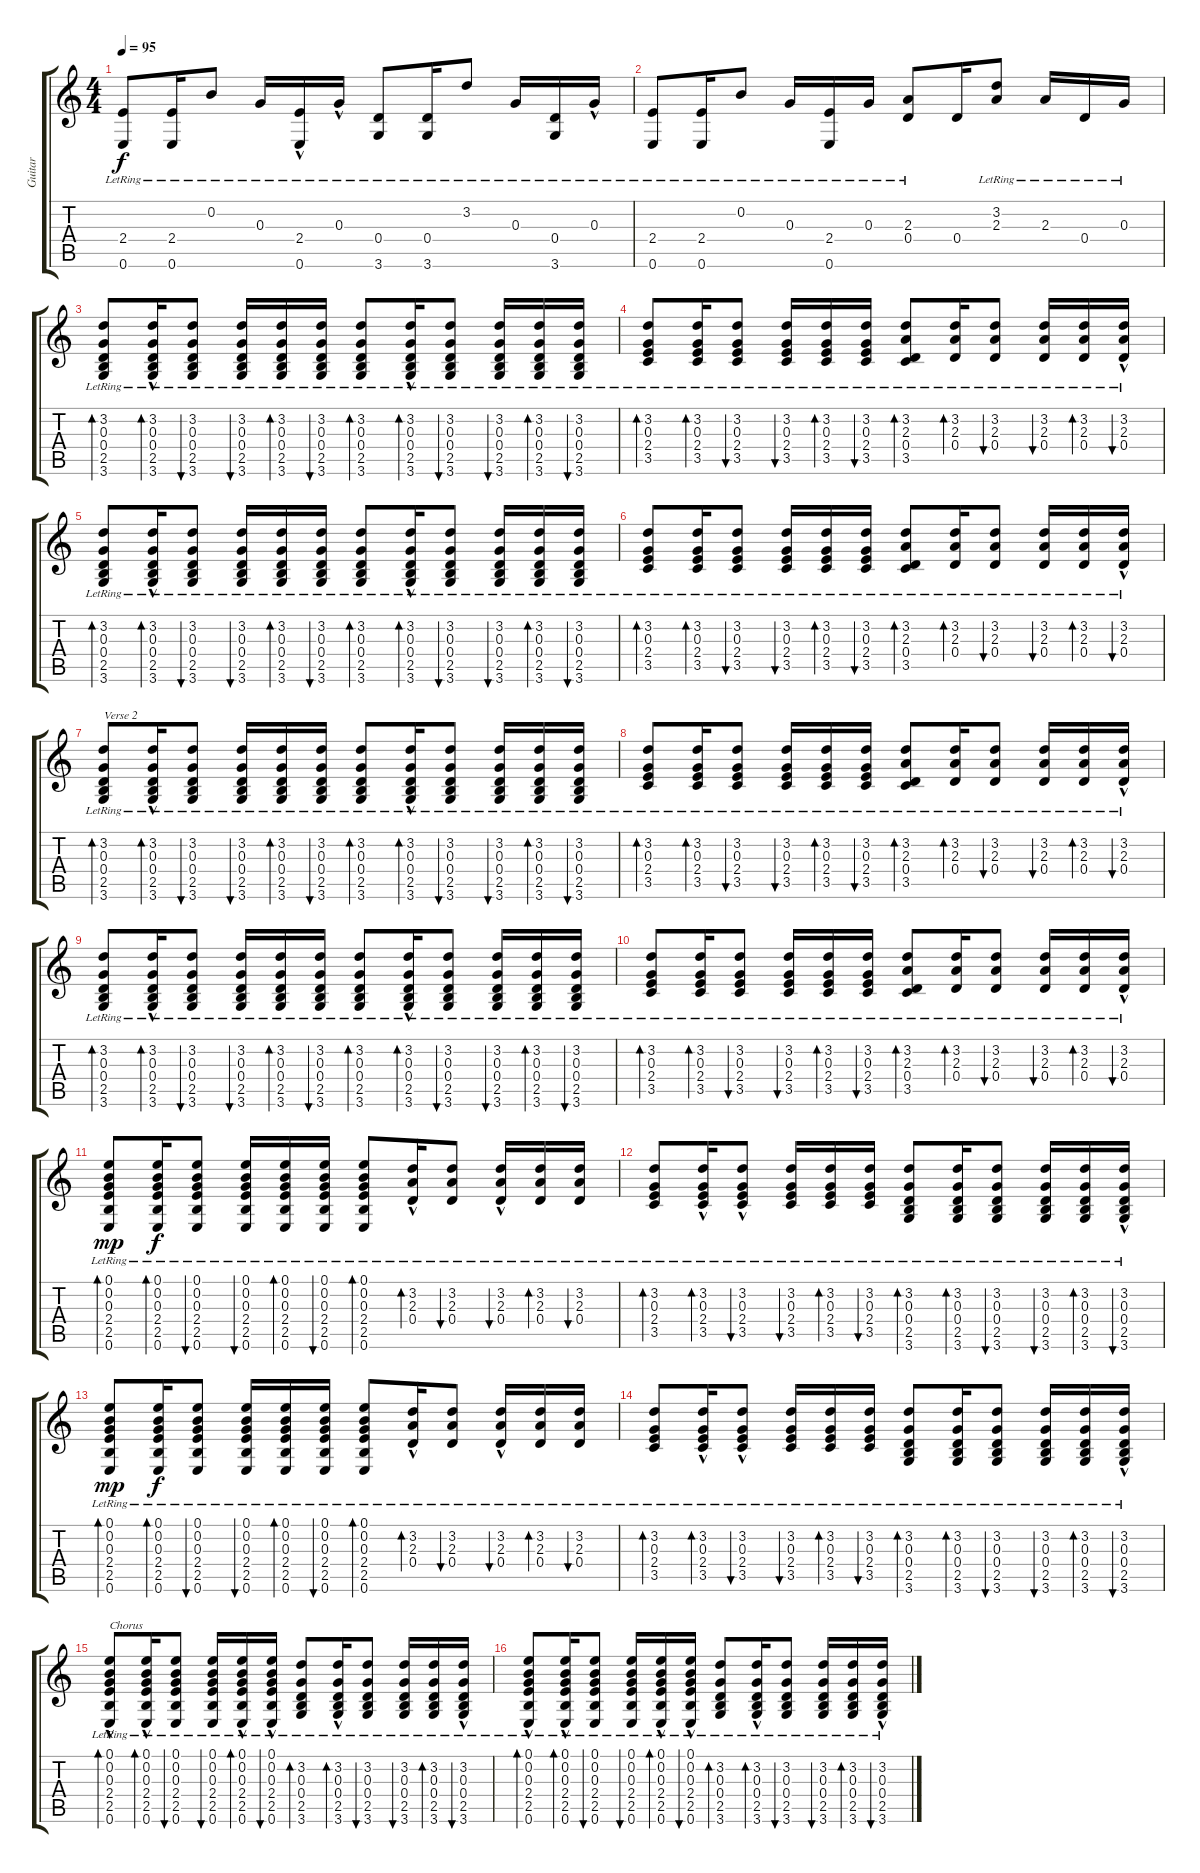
\track ("Guitar" "Guitar") {instrument acousticguitarsteel}
\staff {score tabs}
\tuning (E4 B3 G3 D3 A2 E2) {hide}
\ts (4 4)
\tempo 95
\clef g2
\ks c
(2.4 0.6{lr}).8{dy f} (2.4 0.6{lr}).16 0.2{lr}.8 0.3{lr}.16 (2.4{hac lr} 0.6).16 0.3{hac lr}.16 (0.4 3.6{lr}).8 (0.4 3.6{lr}).16 3.2{lr}.8 0.3{lr}.16 (0.4{lr} 3.6).16 0.3{hac lr}.16 |
(2.4 0.6{lr}).8 (2.4 0.6{lr}).16 0.2{lr}.8 0.3{lr}.16 (2.4{lr} 0.6).16 0.3{lr}.16 (2.3{lr} 0.4{lr}).8 0.4.16 (3.2{lr} 2.3).8 2.3{lr}.16 0.4{lr}.16 0.3{lr}.16 |
(3.2{lr} 0.3{lr} 0.4{lr} 2.5{lr} 3.6{lr}).8{bd 60} (3.2{hac lr} 0.3{lr} 0.4{lr} 2.5{lr} 3.6{lr}).16{bd 60} (3.2{lr} 0.3{lr} 0.4{lr} 2.5{lr} 3.6{lr}).8{bu 60} (3.2{lr} 0.3{lr} 0.4{lr} 2.5{lr} 3.6{lr}).16{bu 60} (3.2{lr} 0.3{lr} 0.4{lr} 2.5{lr} 3.6{lr}).16{bd 60} (3.2{lr} 0.3{lr} 0.4{lr} 2.5{lr} 3.6{lr}).16{bu 60} (3.2{lr} 0.3{lr} 0.4{lr} 2.5{lr} 3.6{lr}).8{bd 60} (3.2{hac lr} 0.3{lr} 0.4{lr} 2.5{lr} 3.6{lr}).16{bd 60} (3.2{lr} 0.3{lr} 0.4{lr} 2.5{lr} 3.6{lr}).8{bu 60} (3.2{lr} 0.3{lr} 0.4{lr} 2.5{lr} 3.6{lr}).16{bu 60} (3.2{lr} 0.3{lr} 0.4{lr} 2.5{lr} 3.6{lr}).16{bd 60} (3.2{lr} 0.3{lr} 0.4{lr} 2.5{lr} 3.6{lr}).16{bu 60} |
(3.2{lr} 0.3{lr} 2.4{lr} 3.5{lr}).8{bd 60} (3.2{lr} 0.3{lr} 2.4{lr} 3.5{lr}).16{bd 60} (3.2{lr} 0.3{lr} 2.4{lr} 3.5{lr}).8{bu 60} (3.2{lr} 0.3{lr} 2.4{lr} 3.5{lr}).16{bu 60} (3.2{lr} 0.3{lr} 2.4{lr} 3.5{lr}).16{bd 60} (3.2{lr} 0.3{lr} 2.4{lr} 3.5{lr}).16{bu 60} (3.2{lr} 2.3{lr} 0.4{lr} 3.5{lr}).8{bd 60} (3.2{lr} 2.3{lr} 0.4{lr}).16{bd 60} (3.2{lr} 2.3{lr} 0.4{lr}).8{bu 60} (3.2{lr} 2.3{lr} 0.4{lr}).16{bu 60} (3.2{lr} 2.3{lr} 0.4{lr}).16{bd 60} (3.2{hac lr} 2.3{lr} 0.4{lr}).16{bu 60} |
(3.2{lr} 0.3{lr} 0.4{lr} 2.5{lr} 3.6{lr}).8{bd 60} (3.2{hac lr} 0.3{lr} 0.4{lr} 2.5{lr} 3.6{lr}).16{bd 60} (3.2{lr} 0.3{lr} 0.4{lr} 2.5{lr} 3.6{lr}).8{bu 60} (3.2{lr} 0.3{lr} 0.4{lr} 2.5{lr} 3.6{lr}).16{bu 60} (3.2{lr} 0.3{lr} 0.4{lr} 2.5{lr} 3.6{lr}).16{bd 60} (3.2{lr} 0.3{lr} 0.4{lr} 2.5{lr} 3.6{lr}).16{bu 60} (3.2{lr} 0.3{lr} 0.4{lr} 2.5{lr} 3.6{lr}).8{bd 60} (3.2{hac lr} 0.3{lr} 0.4{lr} 2.5{lr} 3.6{lr}).16{bd 60} (3.2{lr} 0.3{lr} 0.4{lr} 2.5{lr} 3.6{lr}).8{bu 60} (3.2{lr} 0.3{lr} 0.4{lr} 2.5{lr} 3.6{lr}).16{bu 60} (3.2{lr} 0.3{lr} 0.4{lr} 2.5{lr} 3.6{lr}).16{bd 60} (3.2{lr} 0.3{lr} 0.4{lr} 2.5{lr} 3.6{lr}).16{bu 60} |
(3.2{lr} 0.3{lr} 2.4{lr} 3.5{lr}).8{bd 60} (3.2{lr} 0.3{lr} 2.4{lr} 3.5{lr}).16{bd 60} (3.2{lr} 0.3{lr} 2.4{lr} 3.5{lr}).8{bu 60} (3.2{lr} 0.3{lr} 2.4{lr} 3.5{lr}).16{bu 60} (3.2{lr} 0.3{lr} 2.4{lr} 3.5{lr}).16{bd 60} (3.2{lr} 0.3{lr} 2.4{lr} 3.5{lr}).16{bu 60} (3.2{lr} 2.3{lr} 0.4{lr} 3.5{lr}).8{bd 60} (3.2{lr} 2.3{lr} 0.4{lr}).16{bd 60} (3.2{lr} 2.3{lr} 0.4{lr}).8{bu 60} (3.2{lr} 2.3{lr} 0.4{lr}).16{bu 60} (3.2{lr} 2.3{lr} 0.4{lr}).16{bd 60} (3.2{hac lr} 2.3{lr} 0.4{lr}).16{bu 60} |
(3.2{lr} 0.3{lr} 0.4{lr} 2.5{lr} 3.6{lr}).8{bd 60 txt "Verse 2"} (3.2{hac lr} 0.3{lr} 0.4{lr} 2.5{lr} 3.6{lr}).16{bd 60} (3.2{lr} 0.3{lr} 0.4{lr} 2.5{lr} 3.6{lr}).8{bu 60} (3.2{lr} 0.3{lr} 0.4{lr} 2.5{lr} 3.6{lr}).16{bu 60} (3.2{lr} 0.3{lr} 0.4{lr} 2.5{lr} 3.6{lr}).16{bd 60} (3.2{lr} 0.3{lr} 0.4{lr} 2.5{lr} 3.6{lr}).16{bu 60} (3.2{lr} 0.3{lr} 0.4{lr} 2.5{lr} 3.6{lr}).8{bd 60} (3.2{hac lr} 0.3{lr} 0.4{lr} 2.5{lr} 3.6{lr}).16{bd 60} (3.2{lr} 0.3{lr} 0.4{lr} 2.5{lr} 3.6{lr}).8{bu 60} (3.2{lr} 0.3{lr} 0.4{lr} 2.5{lr} 3.6{lr}).16{bu 60} (3.2{lr} 0.3{lr} 0.4{lr} 2.5{lr} 3.6{lr}).16{bd 60} (3.2{lr} 0.3{lr} 0.4{lr} 2.5{lr} 3.6{lr}).16{bu 60} |
(3.2{lr} 0.3{lr} 2.4{lr} 3.5{lr}).8{bd 60} (3.2{lr} 0.3{lr} 2.4{lr} 3.5{lr}).16{bd 60} (3.2{lr} 0.3{lr} 2.4{lr} 3.5{lr}).8{bu 60} (3.2{lr} 0.3{lr} 2.4{lr} 3.5{lr}).16{bu 60} (3.2{lr} 0.3{lr} 2.4{lr} 3.5{lr}).16{bd 60} (3.2{lr} 0.3{lr} 2.4{lr} 3.5{lr}).16{bu 60} (3.2{lr} 2.3{lr} 0.4{lr} 3.5{lr}).8{bd 60} (3.2{lr} 2.3{lr} 0.4{lr}).16{bd 60} (3.2{lr} 2.3{lr} 0.4{lr}).8{bu 60} (3.2{lr} 2.3{lr} 0.4{lr}).16{bu 60} (3.2{lr} 2.3{lr} 0.4{lr}).16{bd 60} (3.2{hac lr} 2.3{lr} 0.4{lr}).16{bu 60} |
(3.2{lr} 0.3{lr} 0.4{lr} 2.5{lr} 3.6{lr}).8{bd 60} (3.2{hac lr} 0.3{lr} 0.4{lr} 2.5{lr} 3.6{lr}).16{bd 60} (3.2{lr} 0.3{lr} 0.4{lr} 2.5{lr} 3.6{lr}).8{bu 60} (3.2{lr} 0.3{lr} 0.4{lr} 2.5{lr} 3.6{lr}).16{bu 60} (3.2{lr} 0.3{lr} 0.4{lr} 2.5{lr} 3.6{lr}).16{bd 60} (3.2{lr} 0.3{lr} 0.4{lr} 2.5{lr} 3.6{lr}).16{bu 60} (3.2{lr} 0.3{lr} 0.4{lr} 2.5{lr} 3.6{lr}).8{bd 60} (3.2{hac lr} 0.3{lr} 0.4{lr} 2.5{lr} 3.6{lr}).16{bd 60} (3.2{lr} 0.3{lr} 0.4{lr} 2.5{lr} 3.6{lr}).8{bu 60} (3.2{lr} 0.3{lr} 0.4{lr} 2.5{lr} 3.6{lr}).16{bu 60} (3.2{lr} 0.3{lr} 0.4{lr} 2.5{lr} 3.6{lr}).16{bd 60} (3.2{lr} 0.3{lr} 0.4{lr} 2.5{lr} 3.6{lr}).16{bu 60} |
(3.2{lr} 0.3{lr} 2.4{lr} 3.5{lr}).8{bd 60} (3.2{lr} 0.3{lr} 2.4{lr} 3.5{lr}).16{bd 60} (3.2{lr} 0.3{lr} 2.4{lr} 3.5{lr}).8{bu 60} (3.2{lr} 0.3{lr} 2.4{lr} 3.5{lr}).16{bu 60} (3.2{lr} 0.3{lr} 2.4{lr} 3.5{lr}).16{bd 60} (3.2{lr} 0.3{lr} 2.4{lr} 3.5{lr}).16{bu 60} (3.2{lr} 2.3{lr} 0.4{lr} 3.5{lr}).8{bd 60} (3.2{lr} 2.3{lr} 0.4{lr}).16{bd 60} (3.2{lr} 2.3{lr} 0.4{lr}).8{bu 60} (3.2{lr} 2.3{lr} 0.4{lr}).16{bu 60} (3.2{lr} 2.3{lr} 0.4{lr}).16{bd 60} (3.2{hac lr} 2.3{lr} 0.4{lr}).16{bu 60} |
(0.1{lr} 0.2{lr} 0.3{lr} 2.4{lr} 2.5{lr} 0.6{lr}).8{bd 60 dy mp} (0.1{lr} 0.2{lr} 0.3{lr} 2.4{lr} 2.5{lr} 0.6{lr}).16{bd 60 dy f} (0.1{lr} 0.2{lr} 0.3{lr} 2.4{lr} 2.5{lr} 0.6{lr}).8{bu 60} (0.1{lr} 0.2{lr} 0.3{lr} 2.4{lr} 2.5{lr} 0.6{lr}).16{bu 60} (0.1{lr} 0.2{lr} 0.3{lr} 2.4{lr} 2.5{lr} 0.6{lr}).16{bd 60} (0.1{lr} 0.2{lr} 0.3{lr} 2.4{lr} 2.5{lr} 0.6{lr}).16{bu 60} (0.1{lr} 0.2{lr} 0.3{lr} 2.4{lr} 2.5{lr} 0.6{lr}).8{bd 60} (3.2{hac lr} 2.3{lr} 0.4{lr}).16{bd 60} (3.2{lr} 2.3{lr} 0.4{lr}).8{bu 60} (3.2{hac lr} 2.3{lr} 0.4{lr}).16{bu 60} (3.2{lr} 2.3{lr} 0.4{lr}).16{bd 60} (3.2{lr} 2.3{lr} 0.4{lr}).16{bu 60} |
(3.2{lr} 0.3{lr} 2.4{lr} 3.5{lr}).8{bd 60} (3.2{lr} 0.3{hac lr} 2.4{lr} 3.5{lr}).16{bd 60} (3.2{lr} 0.3{lr} 2.4{lr} 3.5{hac lr}).8{bu 60} (3.2{lr} 0.3{lr} 2.4{lr} 3.5{lr}).16{bu 60} (3.2{lr} 0.3{lr} 2.4{lr} 3.5{lr}).16{bd 60} (3.2{lr} 0.3{lr} 2.4{lr} 3.5{lr}).16{bu 60} (3.2{lr} 0.3{lr} 0.4{lr} 2.5{lr} 3.6{lr}).8{bd 60} (3.2{lr} 0.3{lr} 0.4{lr} 2.5{lr} 3.6{lr}).16{bd 60} (3.2{lr} 0.3{lr} 0.4{lr} 2.5{lr} 3.6{lr}).8{bu 60} (3.2{lr} 0.3{lr} 0.4{lr} 2.5{lr} 3.6{lr}).16{bu 60} (3.2{lr} 0.3{lr} 0.4{lr} 2.5{lr} 3.6{lr}).16{bd 60} (3.2{lr} 0.3{hac lr} 0.4{lr} 2.5{lr} 3.6{lr}).16{bu 60} |
(0.1{lr} 0.2{lr} 0.3{lr} 2.4{lr} 2.5{lr} 0.6{lr}).8{bd 60 dy mp} (0.1{lr} 0.2{lr} 0.3{lr} 2.4{lr} 2.5{lr} 0.6{lr}).16{bd 60 dy f} (0.1{lr} 0.2{lr} 0.3{lr} 2.4{lr} 2.5{lr} 0.6{lr}).8{bu 60} (0.1{lr} 0.2{lr} 0.3{lr} 2.4{lr} 2.5{lr} 0.6{lr}).16{bu 60} (0.1{lr} 0.2{lr} 0.3{lr} 2.4{lr} 2.5{lr} 0.6{lr}).16{bd 60} (0.1{lr} 0.2{lr} 0.3{lr} 2.4{lr} 2.5{lr} 0.6{lr}).16{bu 60} (0.1{lr} 0.2{lr} 0.3{lr} 2.4{lr} 2.5{lr} 0.6{lr}).8{bd 60} (3.2{hac lr} 2.3{lr} 0.4{lr}).16{bd 60} (3.2{lr} 2.3{lr} 0.4{lr}).8{bu 60} (3.2{hac lr} 2.3{lr} 0.4{lr}).16{bu 60} (3.2{lr} 2.3{lr} 0.4{lr}).16{bd 60} (3.2{lr} 2.3{lr} 0.4{lr}).16{bu 60} |
(3.2{lr} 0.3{lr} 2.4{lr} 3.5{lr}).8{bd 60} (3.2{lr} 0.3{hac lr} 2.4{lr} 3.5{lr}).16{bd 60} (3.2{lr} 0.3{lr} 2.4{lr} 3.5{hac lr}).8{bu 60} (3.2{lr} 0.3{lr} 2.4{lr} 3.5{lr}).16{bu 60} (3.2{lr} 0.3{lr} 2.4{lr} 3.5{lr}).16{bd 60} (3.2{lr} 0.3{lr} 2.4{lr} 3.5{lr}).16{bu 60} (3.2{lr} 0.3{lr} 0.4{lr} 2.5{lr} 3.6{lr}).8{bd 60} (3.2{lr} 0.3{lr} 0.4{lr} 2.5{lr} 3.6{lr}).16{bd 60} (3.2{lr} 0.3{lr} 0.4{lr} 2.5{lr} 3.6{lr}).8{bu 60} (3.2{lr} 0.3{lr} 0.4{lr} 2.5{lr} 3.6{lr}).16{bu 60} (3.2{lr} 0.3{lr} 0.4{lr} 2.5{lr} 3.6{lr}).16{bd 60} (3.2{lr} 0.3{hac lr} 0.4{lr} 2.5{lr} 3.6{lr}).16{bu 60} |
(0.1{lr} 0.2{lr} 0.3{lr} 2.4{lr} 2.5{hac lr} 0.6{lr}).8{bd 60 txt "Chorus"} (0.1{lr} 0.2{lr} 0.3{hac lr} 2.4{hac lr} 2.5{lr} 0.6{lr}).16{bd 60} (0.1{lr} 0.2{lr} 0.3{lr} 2.4{lr} 2.5{lr} 0.6{lr}).8{bu 60} (0.1{lr} 0.2{lr} 0.3{lr} 2.4{lr} 2.5{lr} 0.6{lr}).16{bu 60} (0.1{lr} 0.2{lr} 0.3{lr} 2.4{hac lr} 2.5{lr} 0.6{lr}).16{bd 60} (0.1{lr} 0.2{lr} 0.3{hac lr} 2.4{lr} 2.5{lr} 0.6{lr}).16{bu 60} (3.2{lr} 0.3{lr} 0.4{lr} 2.5{lr} 3.6{lr}).8{bd 60} (3.2{lr} 0.3{lr} 0.4{hac lr} 2.5{lr} 3.6{lr}).16{bd 60} (3.2{lr} 0.3{lr} 0.4{lr} 2.5{lr} 3.6{lr}).8{bu 60} (3.2{lr} 0.3{lr} 0.4{lr} 2.5{lr} 3.6{lr}).16{bu 60} (3.2{lr} 0.3{lr} 0.4{lr} 2.5{lr} 3.6{lr}).16{bd 60} (3.2{lr} 0.3{hac lr} 0.4{lr} 2.5{lr} 3.6{lr}).16{bu 60} |
(0.1{lr} 0.2{lr} 0.3{lr} 2.4{lr} 2.5{hac lr} 0.6{lr}).8{bd 60} (0.1{lr} 0.2{lr} 0.3{hac lr} 2.4{hac lr} 2.5{lr} 0.6{lr}).16{bd 60} (0.1{lr} 0.2{lr} 0.3{lr} 2.4{lr} 2.5{lr} 0.6{lr}).8{bu 60} (0.1{lr} 0.2{lr} 0.3{lr} 2.4{lr} 2.5{lr} 0.6{lr}).16{bu 60} (0.1{lr} 0.2{lr} 0.3{lr} 2.4{hac lr} 2.5{lr} 0.6{lr}).16{bd 60} (0.1{lr} 0.2{lr} 0.3{hac lr} 2.4{lr} 2.5{lr} 0.6{lr}).16{bu 60} (3.2{lr} 0.3{lr} 0.4{lr} 2.5{lr} 3.6{lr}).8{bd 60} (3.2{lr} 0.3{lr} 0.4{hac lr} 2.5{lr} 3.6{lr}).16{bd 60} (3.2{lr} 0.3{lr} 0.4{lr} 2.5{lr} 3.6{lr}).8{bu 60} (3.2{lr} 0.3{lr} 0.4{lr} 2.5{lr} 3.6{lr}).16{bu 60} (3.2{lr} 0.3{lr} 0.4{lr} 2.5{lr} 3.6{lr}).16{bd 60} (3.2{lr} 0.3{hac lr} 0.4{lr} 2.5{lr} 3.6{lr}).16{bu 60}
